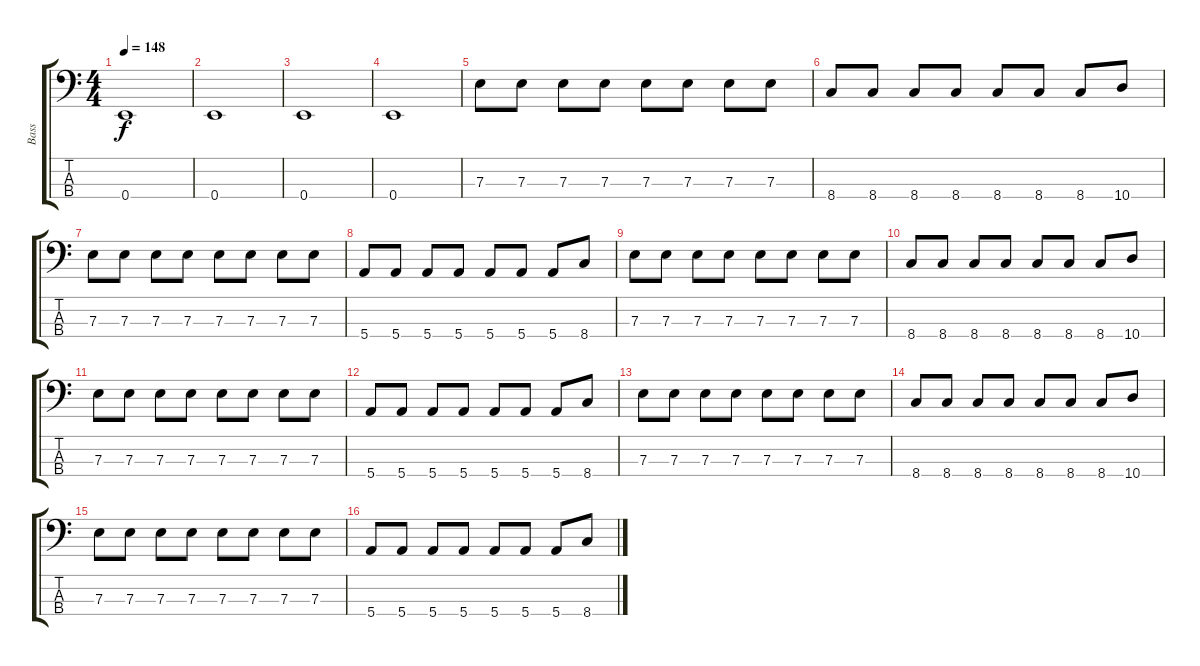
\track ("Bass" "Bass") {instrument electricbassfinger}
\staff {score tabs}
\tuning (G2 D2 A1 E1) {hide}
\ts (4 4)
\tempo 148
\clef f4
\ks c
0.4.1{dy f} |
0.4.1 |
0.4.1 |
0.4.1 |
7.3.8 7.3.8 7.3.8 7.3.8 7.3.8 7.3.8 7.3.8 7.3.8 |
8.4.8 8.4.8 8.4.8 8.4.8 8.4.8 8.4.8 8.4.8 10.4.8 |
7.3.8 7.3.8 7.3.8 7.3.8 7.3.8 7.3.8 7.3.8 7.3.8 |
5.4.8 5.4.8 5.4.8 5.4.8 5.4.8 5.4.8 5.4.8 8.4.8 |
7.3.8 7.3.8 7.3.8 7.3.8 7.3.8 7.3.8 7.3.8 7.3.8 |
8.4.8 8.4.8 8.4.8 8.4.8 8.4.8 8.4.8 8.4.8 10.4.8 |
7.3.8 7.3.8 7.3.8 7.3.8 7.3.8 7.3.8 7.3.8 7.3.8 |
5.4.8 5.4.8 5.4.8 5.4.8 5.4.8 5.4.8 5.4.8 8.4.8 |
7.3.8 7.3.8 7.3.8 7.3.8 7.3.8 7.3.8 7.3.8 7.3.8 |
8.4.8 8.4.8 8.4.8 8.4.8 8.4.8 8.4.8 8.4.8 10.4.8 |
7.3.8 7.3.8 7.3.8 7.3.8 7.3.8 7.3.8 7.3.8 7.3.8 |
5.4.8 5.4.8 5.4.8 5.4.8 5.4.8 5.4.8 5.4.8 8.4.8
